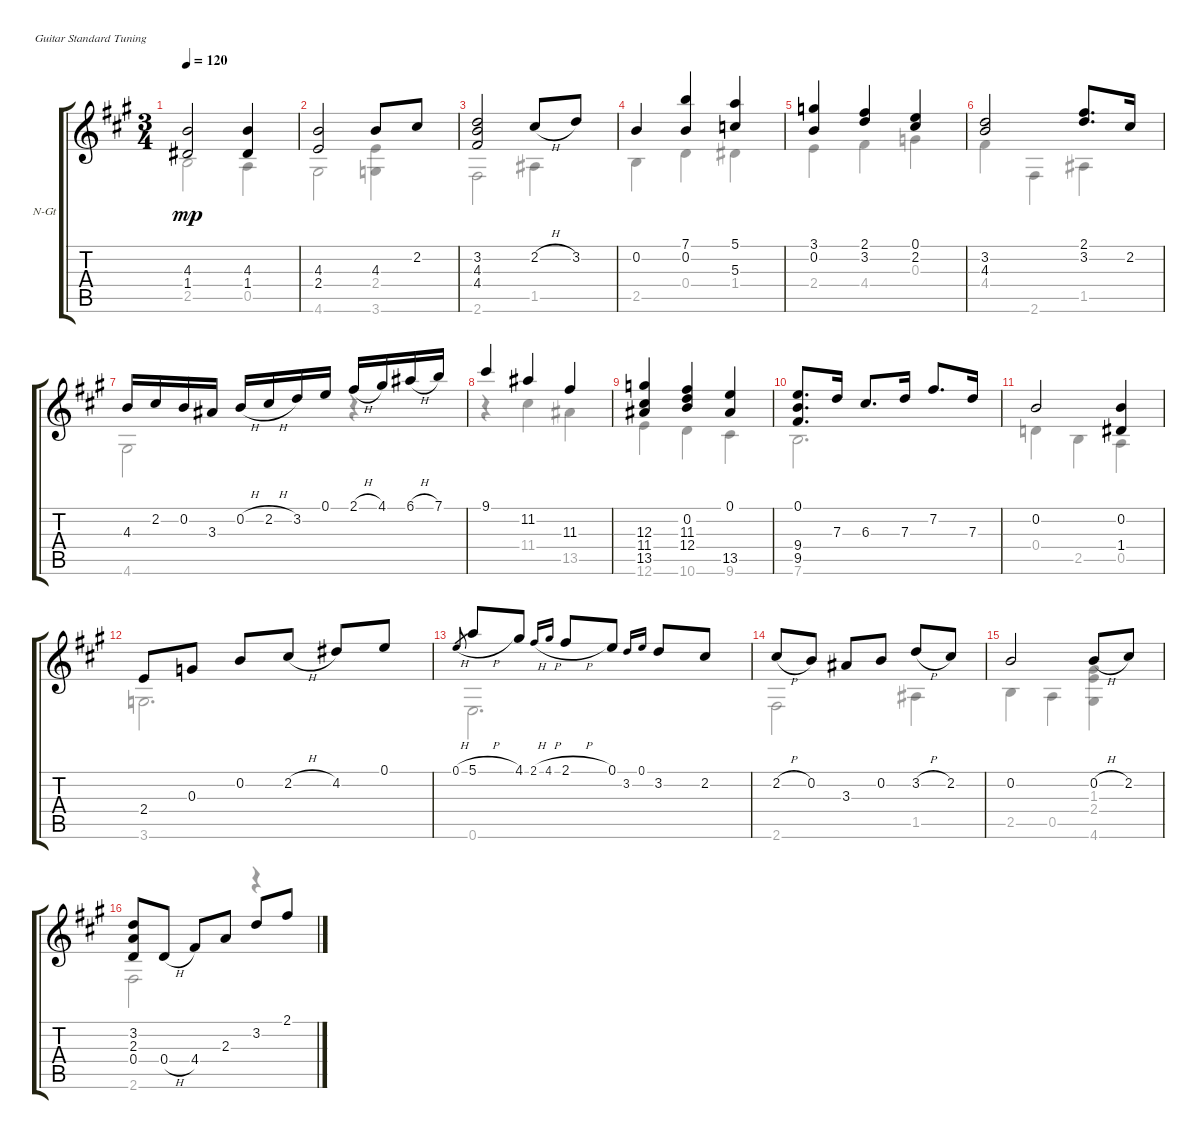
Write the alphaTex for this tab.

\defaultSystemsLayout 4
\bracketExtendMode groupsimilarinstruments
\firstSystemTrackNameOrientation horizontal
\otherSystemsTrackNameOrientation horizontal
\track ("Nylon Guitar" "N-Gt") {instrument acousticgrandpiano}
\staff {score tabs}
\tuning (E4 B3 G3 D3 A2 E2)
\displaytranspose 12
\voice
\ts (3 4)
\tempo 120
\clef g2
\ks a
(4.3 1.4).2{dy mp} (1.4 4.3).4 |
(2.4 4.3).2 4.3.8 2.2.8 |
(3.2 4.3 4.4).2 2.2{h}.8 3.2.8 |
0.2.4 (0.2 7.1).4 (5.1 5.3).4 |
(0.2 3.1).4 (2.1 3.2).4 (0.1 2.2).4 |
(3.2 4.3).2 (2.1 3.2).8{d} 2.2.16 |
4.3.16 2.2.16 0.2.16 3.3.16 0.2{h}.16 2.2{h}.16 3.2.16 0.1.16 2.1{h}.16 4.1.16 6.1{h}.16 7.1.16 |
9.1.4 11.2.4 11.3.4 |
(12.3 11.4 13.5).4 (0.2 12.4 11.3).4 (0.1 13.5).4 |
(0.1 9.4 9.5).8{d} 7.3.16 6.3.8{d} 7.3.16 7.2.8{d} 7.3.16 |
0.2.2 (0.2 1.4).4 |
2.4.8 0.3.8 0.2.8 2.2{h}.8 4.2.8 0.1.8 |
0.1{h}.8{gr} 5.1{h}.8 4.1.8 2.1{h}.16{gr onbeat} 4.1{h}.16{gr onbeat} 2.1{h}.8 0.1.8 3.2.16{gr onbeat} 0.1.16{gr onbeat} 3.2.8 2.2.8 |
2.2{h}.8 0.2.8 3.3.8 0.2.8 3.2{h}.8 2.2.8 |
0.2.2 0.2{h}.8 2.2.8 |
(3.2 2.3 0.4).8 0.4{h}.8 4.4.8 2.3.8 3.2.8 2.1.8
\voice
\clef g2
\ottava regular
\simile none
\ks a
2.5.2{dy mp} 0.5.4 |
4.6.2 (3.6 2.4).4 |
2.6.2 1.5.4 |
2.5.4 0.4.4 1.4.4 |
2.4.4 4.4.4 0.3.4 |
4.4.4 2.6.4 1.5.4 |
4.6.2 r.4 |
r.4 11.4.4 13.5.4 |
12.6.4 10.6.4 9.6.4 |
7.6.2{d} |
0.4.4 2.5.4 0.5.4 |
3.6.2{d} |
0.6.2{d} |
2.6.2 1.5.4 |
2.5.4 0.5.4 (4.6 2.4 1.3).4 |
2.6.2 r.4
